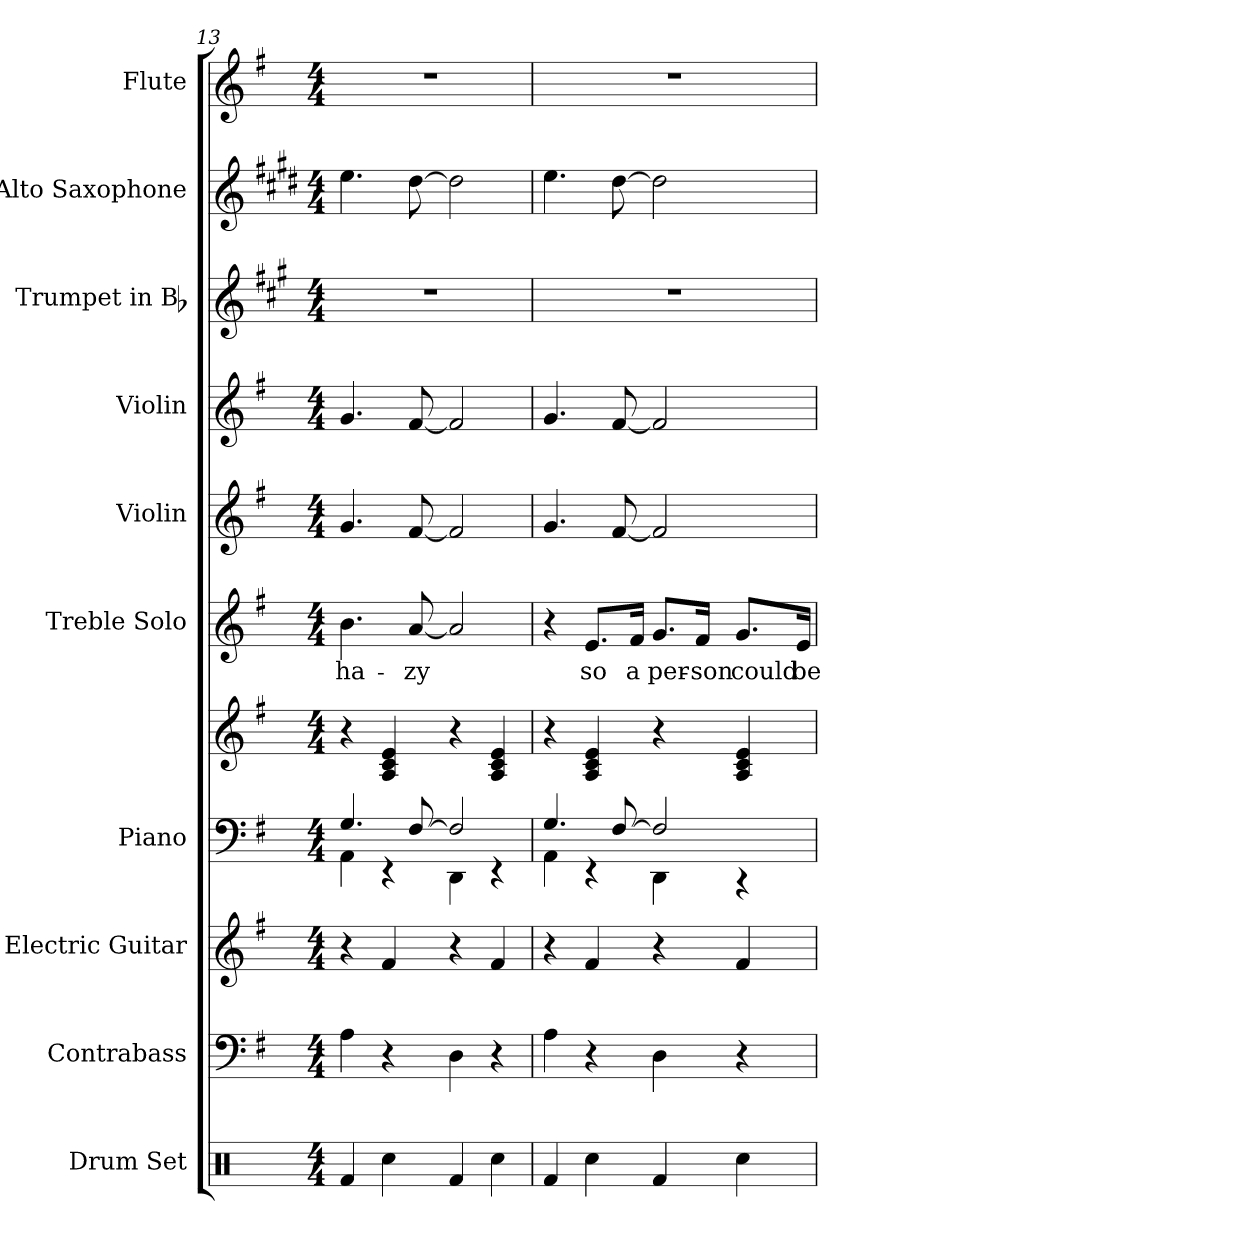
**kern	**kern	**kern	**kern	**kern	**kern	**text	**kern	**kern	**kern	**kern	**kern
*part10	*part9	*part8	*part7	*part7	*part6	*part6	*part5	*part4	*part3	*part2	*part1
*staff11	*staff10	*staff9	*staff8	*staff7	*staff6	*staff6	*staff5	*staff4	*staff3	*staff2	*staff1
*I"Drum Set	*I"Contrabass	*I"Electric Guitar	*I"Piano	*	*I"Treble Solo	*	*I"Violin	*I"Violin	*I"Trumpet in Bb	*I"Alto Saxophone	*I"Flute
*I'Dr.	*I'Cb.	*I'E. Gtr.	*I'Pno.	*	*I'Tr. Solo	*	*I'Vln.	*I'Vln.	*I'Tpt.	*I'Alto Sax.	*I'Fl.
*clefX	*clefF4	*clefG2	*clefF4	*clefG2	*clefG2	*	*clefG2	*clefG2	*clefG2	*clefG2	*clefG2
*	*ITrd7c12	*ITrd7c12	*	*	*	*	*	*	*ITrd1c2	*ITrd5c9	*
*k[]	*k[f#]	*k[f#]	*k[f#]	*k[f#]	*k[f#]	*	*k[f#]	*k[f#]	*k[f#]	*k[f#]	*k[f#]
*C:	*G:	*G:	*G:	*G:	*G:	*	*G:	*G:	*G:	*G:	*G:
*M4/4	*M4/4	*M4/4	*M4/4	*M4/4	*M4/4	*	*M4/4	*M4/4	*M4/4	*M4/4	*M4/4
=13	=13	=13	=13	=13	=13	=13	=13	=13	=13	=13	=13
*	*	*	*^	*	*	*	*	*	*	*	*
!	!	!	!	!	!	!	!LO:LY:b:color=#000000	!	!	!	!	!
4Rfi/	4AAi\	4r	4.Gi/	4AAi\	4r	4.bi\	ha-	4.gi/	4.gi/	1r	4.gi\	1r
4Rcci\	4r	4F#i/	.	4r	4Ai/ 4ci 4ei	.	.	.	.	.	.	.
!	!	!	!	!	!	!	!LO:LY:b:color=#000000	!	!	!	!	!
.	.	.	[>8F#i/	.	.	[<8ai/	-zy	[<8f#i/	[<8f#i/	.	[>8f#i\	.
4Rfi/	4DDi\	4r	2F#i/]	4DDi\	4r	2ai/]	.	2f#i/]	2f#i/]	.	2f#i\]	.
4Rcci\	4r	4F#i/	.	4r	4Ai/ 4ci 4ei	.	.	.	.	.	.	.
=14	=14	=14	=14	=14	=14	=14	=14	=14	=14	=14	=14	=14
4Rfi/	4AAi\	4r	4.Gi/	4AAi\	4r	4r	.	4.gi/	4.gi/	1r	4.gi\	1r
!	!	!	!	!	!	!	!LO:LY:b:color=#000000	!	!	!	!	!
4Rcci\	4r	4F#i/	.	4r	4Ai/ 4ci 4ei	8.ei/L	so	.	.	.	.	.
.	.	.	[>8F#i/	.	.	.	.	[<8f#i/	[<8f#i/	.	[>8f#i\	.
!	!	!	!	!	!	!	!LO:LY:b:color=#000000	!	!	!	!	!
.	.	.	.	.	.	16f#i/Jk	a	.	.	.	.	.
!	!	!	!	!	!	!	!LO:LY:b:color=#000000	!	!	!	!	!
4Rfi/	4DDi\	4r	2F#i/]	4DDi\	4r	8.gi/L	per-	2f#i/]	2f#i/]	.	2f#i\]	.
!	!	!	!	!	!	!	!LO:LY:b:color=#000000	!	!	!	!	!
.	.	.	.	.	.	16f#i/Jk	-son	.	.	.	.	.
!	!	!	!	!	!	!	!LO:LY:b:color=#000000	!	!	!	!	!
4Rcci\	4r	4F#i/	.	4r	4Ai/ 4ci 4ei	8.gi/L	could	.	.	.	.	.
!	!	!	!	!	!	!	!LO:LY:b:color=#000000	!	!	!	!	!
.	.	.	.	.	.	16ei/Jk	be	.	.	.	.	.
*	*	*	*v	*v	*	*	*	*	*	*	*	*
=	=	=	=	=	=	=	=	=	=	=	=
*-	*-	*-	*-	*-	*-	*-	*-	*-	*-	*-	*-
